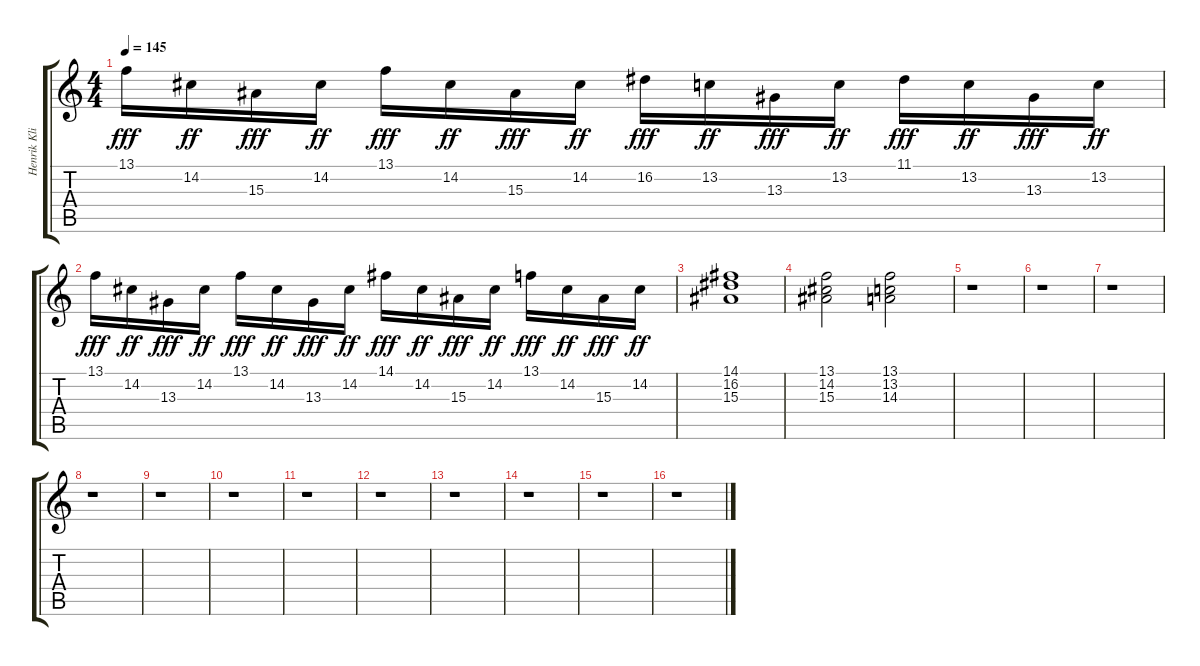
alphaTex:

\track ("Henrik Klingenberg" "Henrik Kli") {instrument harpsichord}
\staff {score tabs}
\tuning (E4 B3 G3 D3 A2 E2) {hide}
\ts (4 4)
\tempo 145
\clef g2
\ks c
13.1.16{dy fff} 14.2.16{dy ff} 15.3.16{dy fff} 14.2.16{dy ff} 13.1.16{dy fff} 14.2.16{dy ff} 15.3.16{dy fff} 14.2.16{dy ff} 16.2.16{dy fff} 13.2.16{dy ff} 13.3.16{dy fff} 13.2.16{dy ff} 11.1.16{dy fff} 13.2.16{dy ff} 13.3.16{dy fff} 13.2.16{dy ff} |
13.1.16{dy fff} 14.2.16{dy ff} 13.3.16{dy fff} 14.2.16{dy ff} 13.1.16{dy fff} 14.2.16{dy ff} 13.3.16{dy fff} 14.2.16{dy ff} 14.1.16{dy fff} 14.2.16{dy ff} 15.3.16{dy fff} 14.2.16{dy ff} 13.1.16{dy fff} 14.2.16{dy ff} 15.3.16{dy fff} 14.2.16{dy ff} |
(14.1 16.2 15.3).1 |
(13.1 14.2 15.3).2 (13.1 13.2 14.3).2 |
r.1{instrument choiraahs} |
r.1 |
r.1 |
r.1 |
r.1 |
r.1 |
r.1 |
r.1 |
r.1 |
r.1 |
r.1 |
r.1
